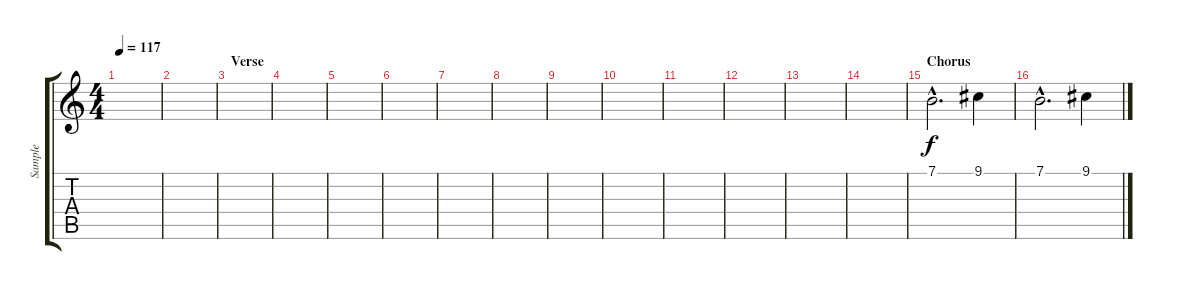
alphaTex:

\track ("Sample" "Sample") {instrument drawbarorgan}
\staff {score tabs}
\tuning (E4 B3 G3 D3 A2 E2) {hide}
\ts (4 4)
\tempo 117
\clef g2
\ks c
|
|
\section ("" "Verse")
|
|
|
|
|
|
|
|
|
|
|
|
\section ("" "Chorus")
7.1{hac}.2{d} 9.1.4 |
7.1{hac}.2{d} 9.1.4
